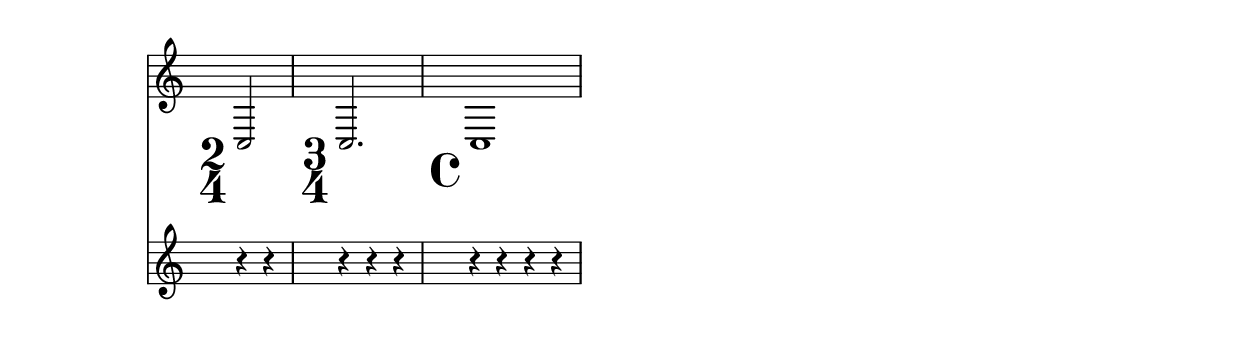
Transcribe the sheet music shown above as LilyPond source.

%% todo: move into advanced notation section of the manual.

\header {

  texidoc = "Time signatures may be put on a separate staff.  This is
  used contemporary pieces with many time signature changes.  "

}
\version "2.7.13"
\layout {
  raggedright =  ##T
}

\layout{
  \context { 
    \type "Engraver_group"
    \consists "Time_signature_engraver"
    \consists "Axis_group_engraver"
    \name "TimeSig"
    \override TimeSignature #'font-size = #4
  }
  \context {
    \Score \accepts TimeSig
  }

  \context { \Staff
    \override TimeSignature #'transparent = ##t
  }
}


\relative
<< \new Staff { \time 2/4 c2 \time 3/4 c2. \time 4/4 c1 }
   \new TimeSig {
     \skip 4 * 9
   }
   \new Staff { r4 r r
		r4 r r
		r4 r r }

 >>
